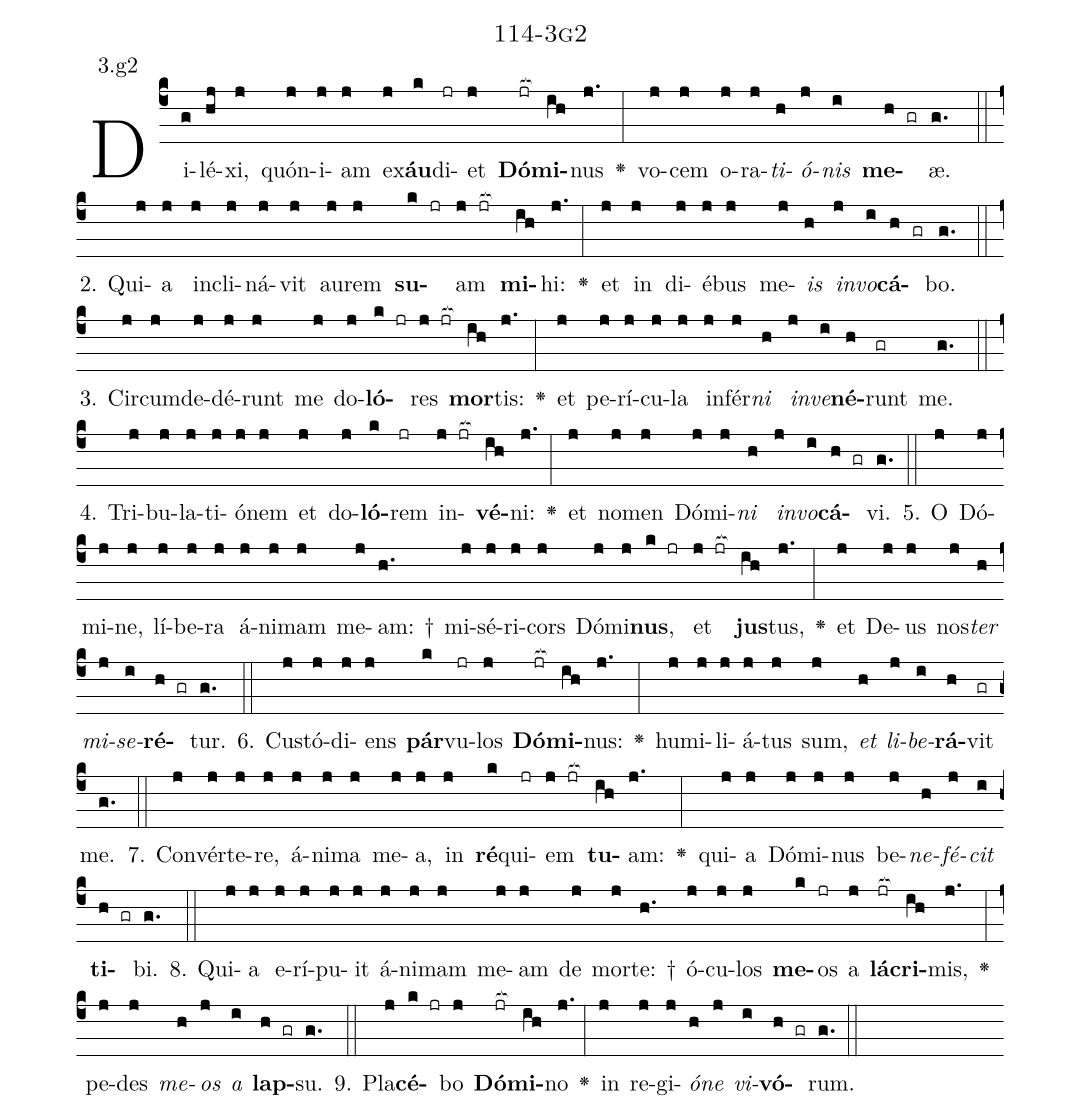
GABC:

name: 114-3g2;
annotation: 3.g2;
%%
(c4)Di(g)lé(hj)xi,(j) quón(j)i(j)am(j) ex(j)<b>áu</b>(k)di(jr)et(j) <b>Dó</b>(jr[ocb:1{])<b>mi</b>(ih[ocb:0}])nus(j.) <v>\greheightstar</v>(:) vo(j)cem(j) o(j)ra(j)<i>ti</i>(h)<i>ó</i>(j)<i>nis</i>(i) <b>me</b>(h gr)æ.(g.) (::)
2. Qui(j)a(j) in(j)cli(j)ná(j)vit(j) au(j)rem(j) <b>su</b>(k jr)am(j jr[ocb:1{]) <b>mi</b>(ih[ocb:0}])hi:(j.) <v>\greheightstar</v>(:) et(j) in(j) di(j)é(j)bus(j) me(j)<i>is</i>(h) <i>in</i>(j)<i>vo</i>(i)<b>cá</b>(h gr)bo.(g.) (::)
3. Cir(j)cum(j)de(j)dé(j)runt(j) me(j) do(j)<b>ló</b>(k jr)res(j jr[ocb:1{]) <b>mor</b>(ih[ocb:0}])tis:(j.) <v>\greheightstar</v>(:) et(j) pe(j)rí(j)cu(j)la(j) in(j)fér(j)<i>ni</i>(h) <i>in</i>(j)<i>ve</i>(i)<b>né</b>(h)runt(gr) me.(g.) (::)
4. Tri(j)bu(j)la(j)ti(j)ó(j)nem(j) et(j) do(j)<b>ló</b>(k)rem(jr) in(j jr[ocb:1{])<b>vé</b>(ih[ocb:0}])ni:(j.) <v>\greheightstar</v>(:) et(j) no(j)men(j) Dó(j)mi(j)<i>ni</i>(h) <i>in</i>(j)<i>vo</i>(i)<b>cá</b>(h gr)vi.(g.) (::)
5. O(j) Dó(j)mi(j)ne,(j) lí(j)be(j)ra(j) á(j)ni(j)mam(j) me(j)am: †(h.) mi(j)sé(j)ri(j)cors(j) Dó(j)mi(j)<b>nus</b>,(k jr) et(j jr[ocb:1{]) <b>jus</b>(ih[ocb:0}])tus,(j.) <v>\greheightstar</v>(:) et(j) De(j)us(j) nos(j)<i>ter</i>(h) <i>mi</i>(j)<i>se</i>(i)<b>ré</b>(h gr)tur.(g.) (::)
6. Cus(j)tó(j)di(j)ens(j) <b>pár</b>(k)vu(jr)los(j) <b>Dó</b>(jr[ocb:1{])<b>mi</b>(ih[ocb:0}])nus:(j.) <v>\greheightstar</v>(:) hu(j)mi(j)li(j)á(j)tus(j) sum,(j) <i>et</i>(h) <i>li</i>(j)<i>be</i>(i)<b>rá</b>(h)vit(gr) me.(g.) (::)
7. Con(j)vér(j)te(j)re,(j) á(j)ni(j)ma(j) me(j)a,(j) in(j) <b>ré</b>(k)qui(jr)em(j jr[ocb:1{]) <b>tu</b>(ih[ocb:0}])am:(j.) <v>\greheightstar</v>(:) qui(j)a(j) Dó(j)mi(j)nus(j) be(j)<i>ne</i>(h)<i>fé</i>(j)<i>cit</i>(i) <b>ti</b>(h gr)bi.(g.) (::)
8. Qui(j)a(j) e(j)rí(j)pu(j)it(j) á(j)ni(j)mam(j) me(j)am(j) de(j) mor(j)te: †(h.) ó(j)cu(j)los(j) <b>me</b>(k)os(jr) a(j) <b>lá</b>(jr[ocb:1{])<b>cri</b>(ih[ocb:0}])mis,(j.) <v>\greheightstar</v>(:) pe(j)des(j) <i>me</i>(h)<i>os</i>(j) <i>a</i>(i) <b>lap</b>(h gr)su.(g.) (::)
9. Pla(j)<b>cé</b>(k jr)bo(j) <b>Dó</b>(jr[ocb:1{])<b>mi</b>(ih[ocb:0}])no(j.) <v>\greheightstar</v>(:) in(j) re(j)gi(j)<i>ó</i>(h)<i>ne</i>(j) <i>vi</i>(i)<b>vó</b>(h gr)rum.(g.) (::)
